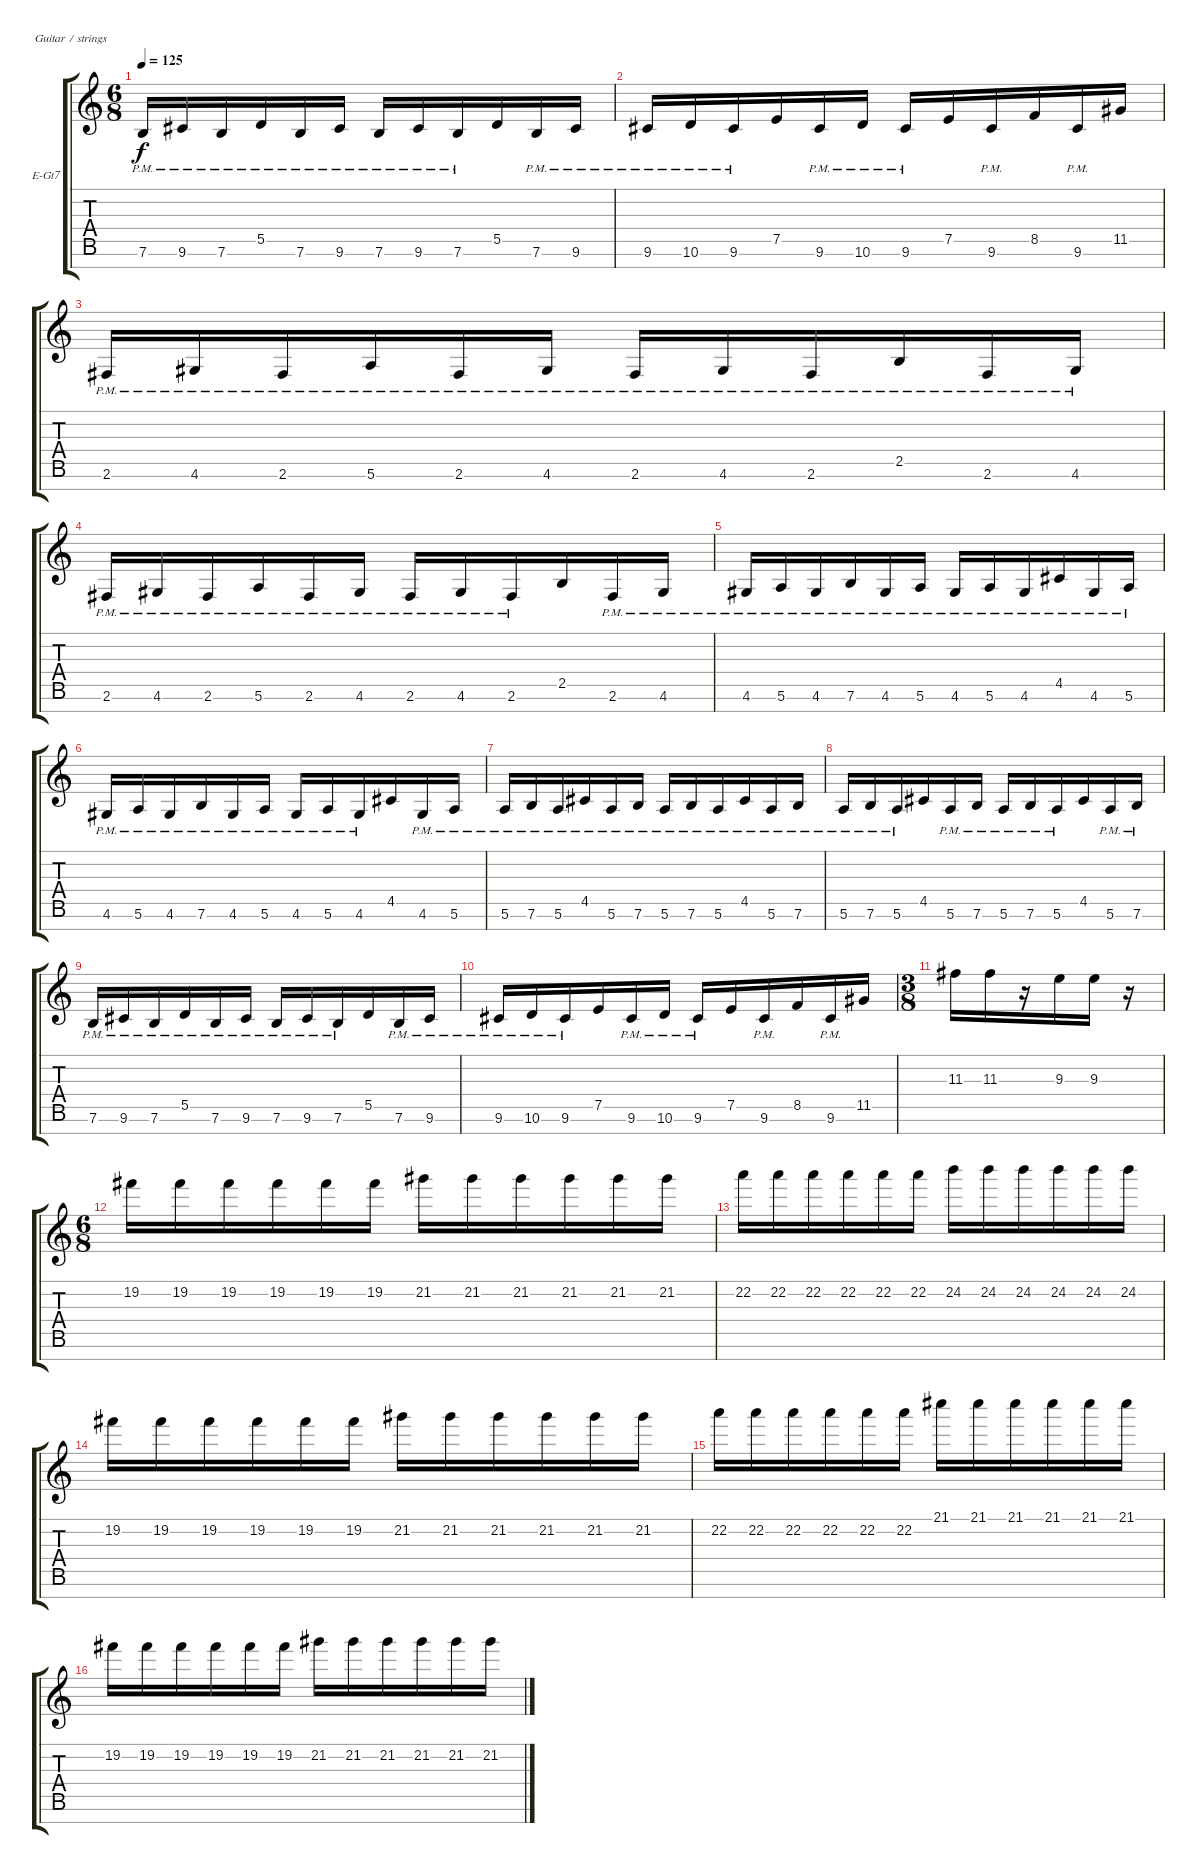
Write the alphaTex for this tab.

\defaultSystemsLayout 4
\bracketExtendMode groupsimilarinstruments
\firstSystemTrackNameOrientation horizontal
\otherSystemsTrackNameOrientation horizontal
\track ("Electric Guitar" "E-Gt7") {instrument overdrivenguitar}
\staff {score tabs}
\tuning (E4 B3 G3 D3 A2 E2 B1)
\ts (6 8)
\tempo 125
\clef g2
\ks c
7.6{pm}.16{dy f} 9.6{pm}.16 7.6{pm}.16 5.5{pm}.16 7.6{pm}.16 9.6{pm}.16 7.6{pm}.16 9.6{pm}.16 7.6{pm}.16 5.5.16 7.6{pm}.16 9.6{pm}.16 |
9.6{pm}.16 10.6{pm}.16 9.6{pm}.16 7.5.16 9.6{pm}.16 10.6{pm}.16 9.6{pm}.16 7.5.16 9.6{pm}.16 8.5.16 9.6{pm}.16 11.5.16 |
2.6{pm}.16 4.6{pm}.16 2.6{pm}.16 5.6{pm}.16 2.6{pm}.16 4.6{pm}.16 2.6{pm}.16 4.6{pm}.16 2.6{pm}.16 2.5{pm}.16 2.6{pm}.16 4.6{pm}.16 |
2.6{pm}.16 4.6{pm}.16 2.6{pm}.16 5.6{pm}.16 2.6{pm}.16 4.6{pm}.16 2.6{pm}.16 4.6{pm}.16 2.6{pm}.16 2.5.16 2.6{pm}.16 4.6{pm}.16 |
4.6{pm}.16 5.6{pm}.16 4.6{pm}.16 7.6{pm}.16 4.6{pm}.16 5.6{pm}.16 4.6{pm}.16 5.6{pm}.16 4.6{pm}.16 4.5{pm}.16 4.6{pm}.16 5.6{pm}.16 |
4.6{pm}.16 5.6{pm}.16 4.6{pm}.16 7.6{pm}.16 4.6{pm}.16 5.6{pm}.16 4.6{pm}.16 5.6{pm}.16 4.6{pm}.16 4.5.16 4.6{pm}.16 5.6{pm}.16 |
5.6{pm}.16 7.6{pm}.16 5.6{pm}.16 4.5{pm}.16 5.6{pm}.16 7.6{pm}.16 5.6{pm}.16 7.6{pm}.16 5.6{pm}.16 4.5{pm}.16 5.6{pm}.16 7.6{pm}.16 |
5.6{pm}.16 7.6{pm}.16 5.6{pm}.16 4.5.16 5.6{pm}.16 7.6{pm}.16 5.6{pm}.16 7.6{pm}.16 5.6{pm}.16 4.5.16 5.6{pm}.16 7.6{pm}.16 |
7.6{pm}.16 9.6{pm}.16 7.6{pm}.16 5.5{pm}.16 7.6{pm}.16 9.6{pm}.16 7.6{pm}.16 9.6{pm}.16 7.6{pm}.16 5.5.16 7.6{pm}.16 9.6{pm}.16 |
9.6{pm}.16 10.6{pm}.16 9.6{pm}.16 7.5.16 9.6{pm}.16 10.6{pm}.16 9.6{pm}.16 7.5.16 9.6{pm}.16 8.5.16 9.6{pm}.16 11.5.16 |
\ts (3 8)
11.3.16 11.3.16 r.16 9.3.16 9.3.16 r.16 |
\ts (6 8)
19.2.16 19.2.16 19.2.16 19.2.16 19.2.16 19.2.16 21.2.16 21.2.16 21.2.16 21.2.16 21.2.16 21.2.16 |
22.2.16 22.2.16 22.2.16 22.2.16 22.2.16 22.2.16 24.2.16 24.2.16 24.2.16 24.2.16 24.2.16 24.2.16 |
19.2.16 19.2.16 19.2.16 19.2.16 19.2.16 19.2.16 21.2.16 21.2.16 21.2.16 21.2.16 21.2.16 21.2.16 |
22.2.16 22.2.16 22.2.16 22.2.16 22.2.16 22.2.16 21.1.16 21.1.16 21.1.16 21.1.16 21.1.16 21.1.16 |
19.2.16 19.2.16 19.2.16 19.2.16 19.2.16 19.2.16 21.2.16 21.2.16 21.2.16 21.2.16 21.2.16 21.2.16
